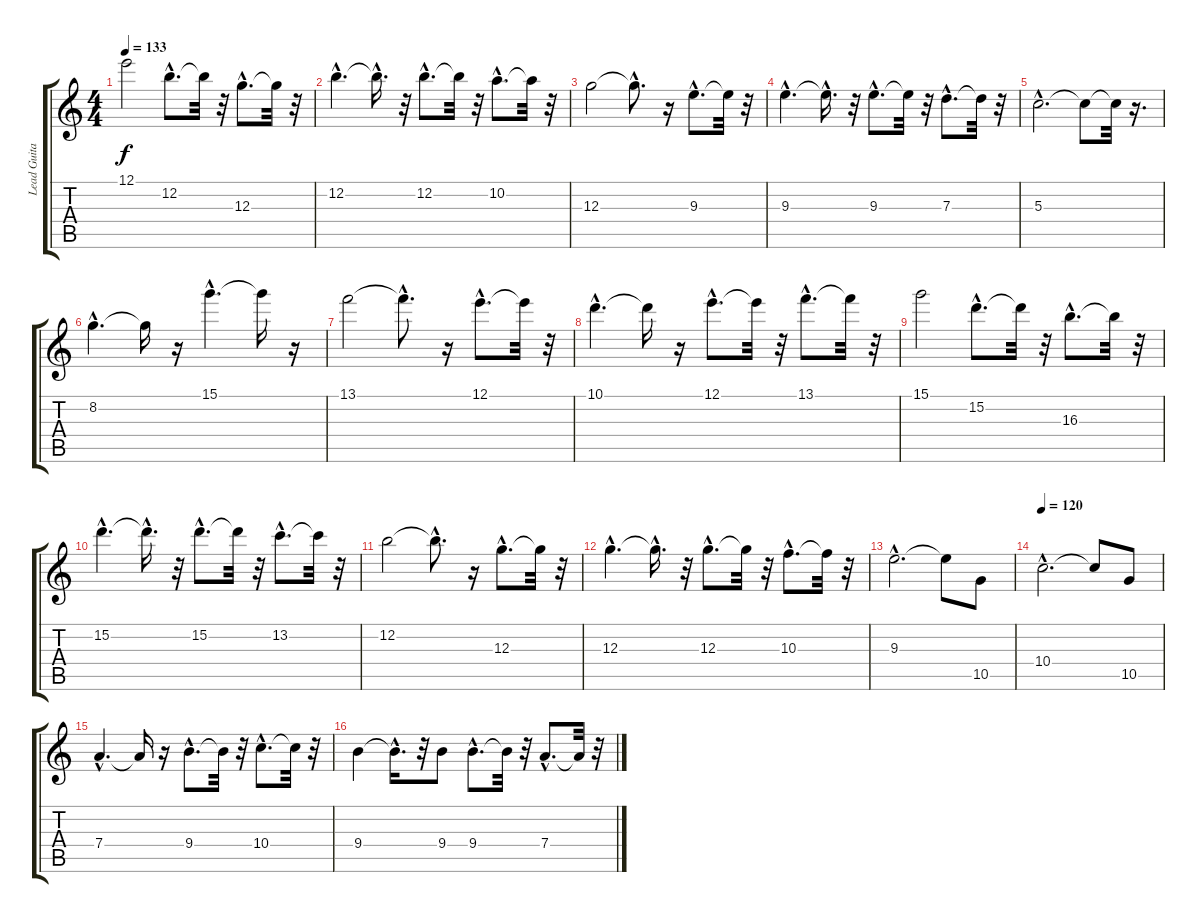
\track ("Lead Guitar" "Lead Guita") {instrument distortionguitar}
\staff {score tabs}
\tuning (E4 B3 G3 D3 A2 E2) {hide}
\ts (4 4)
\tempo 133
\clef g2
\ks c
12.1.2{dy f} 12.2{hac}.8{d} 12.2{t}.32 r.32 12.3{hac}.8{d} 12.3{t}.32 r.32 |
12.2{hac}.4{d} 12.2{hac t}.16{d} r.32 12.2{hac}.8{d} 12.2{t}.32 r.32 10.2{hac}.8{d} 10.2{t}.32 r.32 |
12.3.2 12.3{hac t}.8{d} r.16 9.3{hac}.8{d} 9.3{t}.32 r.32 |
9.3{hac}.4{d} 9.3{hac t}.16{d} r.32 9.3{hac}.8{d} 9.3{t}.32 r.32 7.3{hac}.8{d} 7.3{t}.32 r.32 |
5.3{hac}.2{d} 5.3{t}.8 5.3{t}.32 r.16{d} |
8.2{hac}.4{d} 8.2{t}.16 r.16 15.1{hac}.4{d} 15.1{t}.16 r.16 |
13.1.2 13.1{hac t}.8{d} r.16 12.1{hac}.8{d} 12.1{t}.32 r.32 |
10.1{hac}.4{d} 10.1{t}.16 r.16 12.1{hac}.8{d} 12.1{t}.32 r.32 13.1{hac}.8{d} 13.1{t}.32 r.32 |
15.1.2 15.2{hac}.8{d} 15.2{t}.32 r.32 16.3{hac}.8{d} 16.3{t}.32 r.32 |
15.2{hac}.4{d} 15.2{hac t}.16{d} r.32 15.2{hac}.8{d} 15.2{t}.32 r.32 13.2{hac}.8{d} 13.2{t}.32 r.32 |
12.2.2 12.2{hac t}.8{d} r.16 12.3{hac}.8{d} 12.3{t}.32 r.32 |
12.3{hac}.4{d} 12.3{hac t}.16{d} r.32 12.3{hac}.8{d} 12.3{t}.32 r.32 10.3{hac}.8{d} 10.3{t}.32 r.32 |
9.3{hac}.2{d} 9.3{t}.8 10.5.8 |
\tempo 120
10.4{hac}.2{d} 10.4{t}.8 10.5.8 |
7.4{hac}.4{d} 7.4{t}.16 r.16 9.4{hac}.8{d} 9.4{t}.32 r.32 10.4{hac}.8{d} 10.4{t}.32 r.32 |
9.4.4 9.4{hac t}.16{d} r.32 9.4.8 9.4{hac}.8{d} 9.4{t}.32 r.32 7.4{hac}.8{d} 7.4{t}.32 r.32
